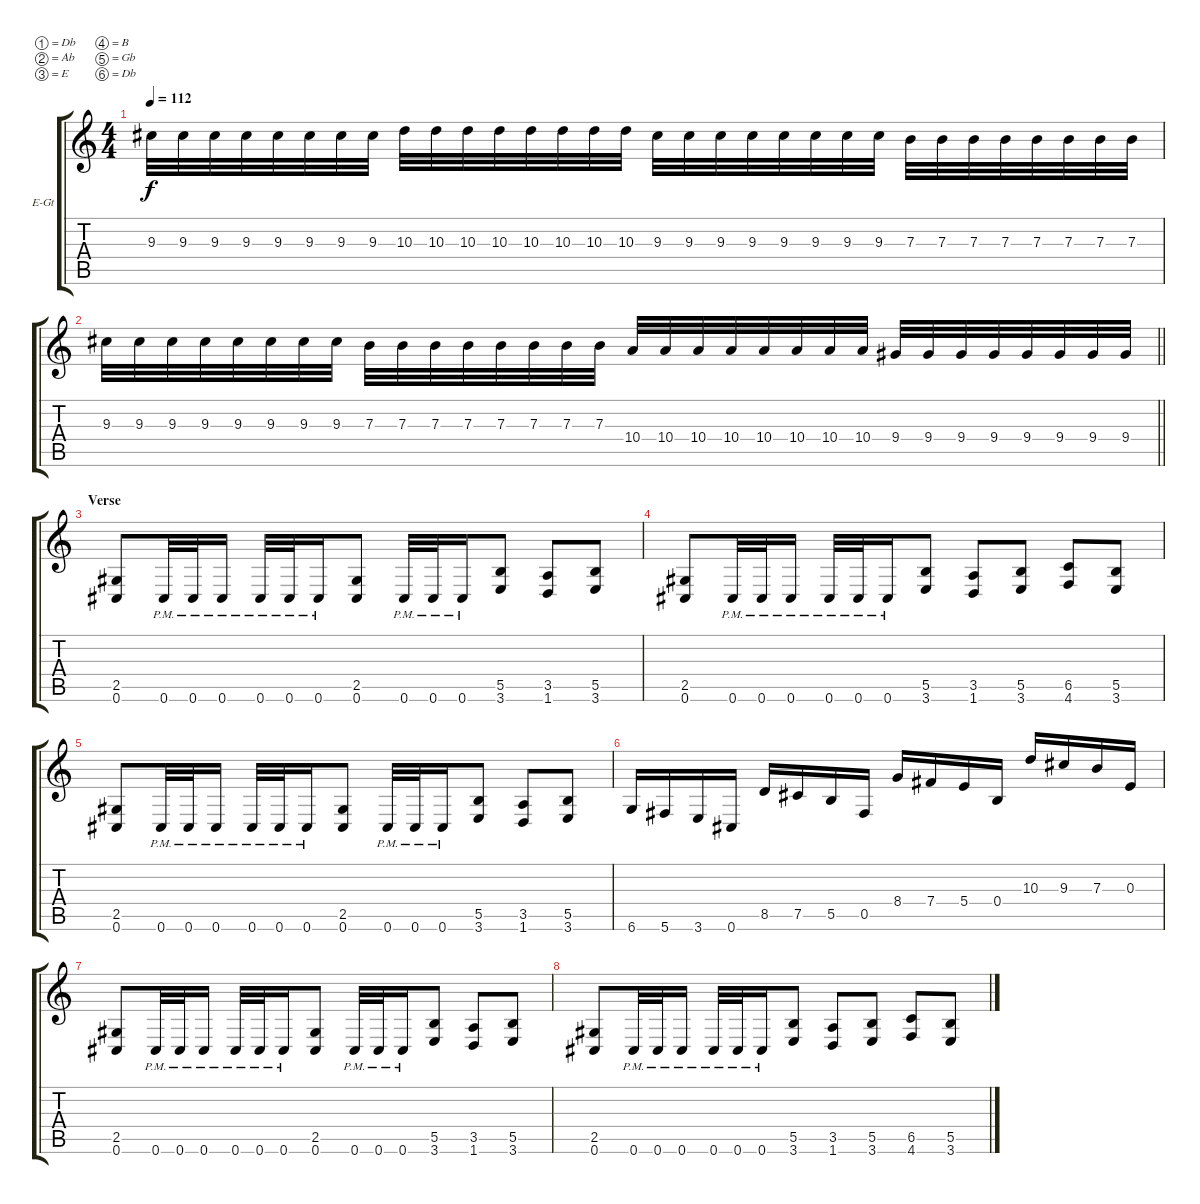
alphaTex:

\bracketExtendMode groupsimilarinstruments
\firstSystemTrackNameOrientation horizontal
\otherSystemsTrackNameOrientation horizontal
\track ("Guitar I" "E-Gt") {instrument distortionguitar}
\staff {score tabs}
\tuning (Db4 Ab3 E3 B2 Gb2 Db2)
\ts (4 4)
\tempo 112
\clef g2
\ks c
9.3.32{dy f} 9.3.32 9.3.32 9.3.32 9.3.32 9.3.32 9.3.32 9.3.32 10.3.32 10.3.32 10.3.32 10.3.32 10.3.32 10.3.32 10.3.32 10.3.32 9.3.32 9.3.32 9.3.32 9.3.32 9.3.32 9.3.32 9.3.32 9.3.32 7.3.32 7.3.32 7.3.32 7.3.32 7.3.32 7.3.32 7.3.32 7.3.32 |
\barLineRight lightlight
9.3.32 9.3.32 9.3.32 9.3.32 9.3.32 9.3.32 9.3.32 9.3.32 7.3.32 7.3.32 7.3.32 7.3.32 7.3.32 7.3.32 7.3.32 7.3.32 10.4.32 10.4.32 10.4.32 10.4.32 10.4.32 10.4.32 10.4.32 10.4.32 9.4.32 9.4.32 9.4.32 9.4.32 9.4.32 9.4.32 9.4.32 9.4.32 |
\section ("" "Verse")
(2.5 0.6).8 0.6{pm}.32 0.6{pm}.32 0.6{pm}.16 0.6{pm}.32 0.6{pm}.32 0.6{pm}.16 (2.5 0.6).8 0.6{pm}.32 0.6{pm}.32 0.6{pm}.16 (5.5 3.6).8 (3.5 1.6).8 (5.5 3.6).8 |
(2.5 0.6).8 0.6{pm}.32 0.6{pm}.32 0.6{pm}.16 0.6{pm}.32 0.6{pm}.32 0.6{pm}.16 (5.5 3.6).8 (3.5 1.6).8 (5.5 3.6).8 (6.5 4.6).8 (5.5 3.6).8 |
(2.5 0.6).8 0.6{pm}.32 0.6{pm}.32 0.6{pm}.16 0.6{pm}.32 0.6{pm}.32 0.6{pm}.16 (2.5 0.6).8 0.6{pm}.32 0.6{pm}.32 0.6{pm}.16 (5.5 3.6).8 (3.5 1.6).8 (5.5 3.6).8 |
6.6.16 5.6.16 3.6.16 0.6.16 8.5.16 7.5.16 5.5.16 0.5.16 8.4.16 7.4.16 5.4.16 0.4.16 10.3.16 9.3.16 7.3.16 0.3.16 |
(2.5 0.6).8 0.6{pm}.32 0.6{pm}.32 0.6{pm}.16 0.6{pm}.32 0.6{pm}.32 0.6{pm}.16 (2.5 0.6).8 0.6{pm}.32 0.6{pm}.32 0.6{pm}.16 (5.5 3.6).8 (3.5 1.6).8 (5.5 3.6).8 |
(2.5 0.6).8 0.6{pm}.32 0.6{pm}.32 0.6{pm}.16 0.6{pm}.32 0.6{pm}.32 0.6{pm}.16 (5.5 3.6).8 (3.5 1.6).8 (5.5 3.6).8 (6.5 4.6).8 (5.5 3.6).8
